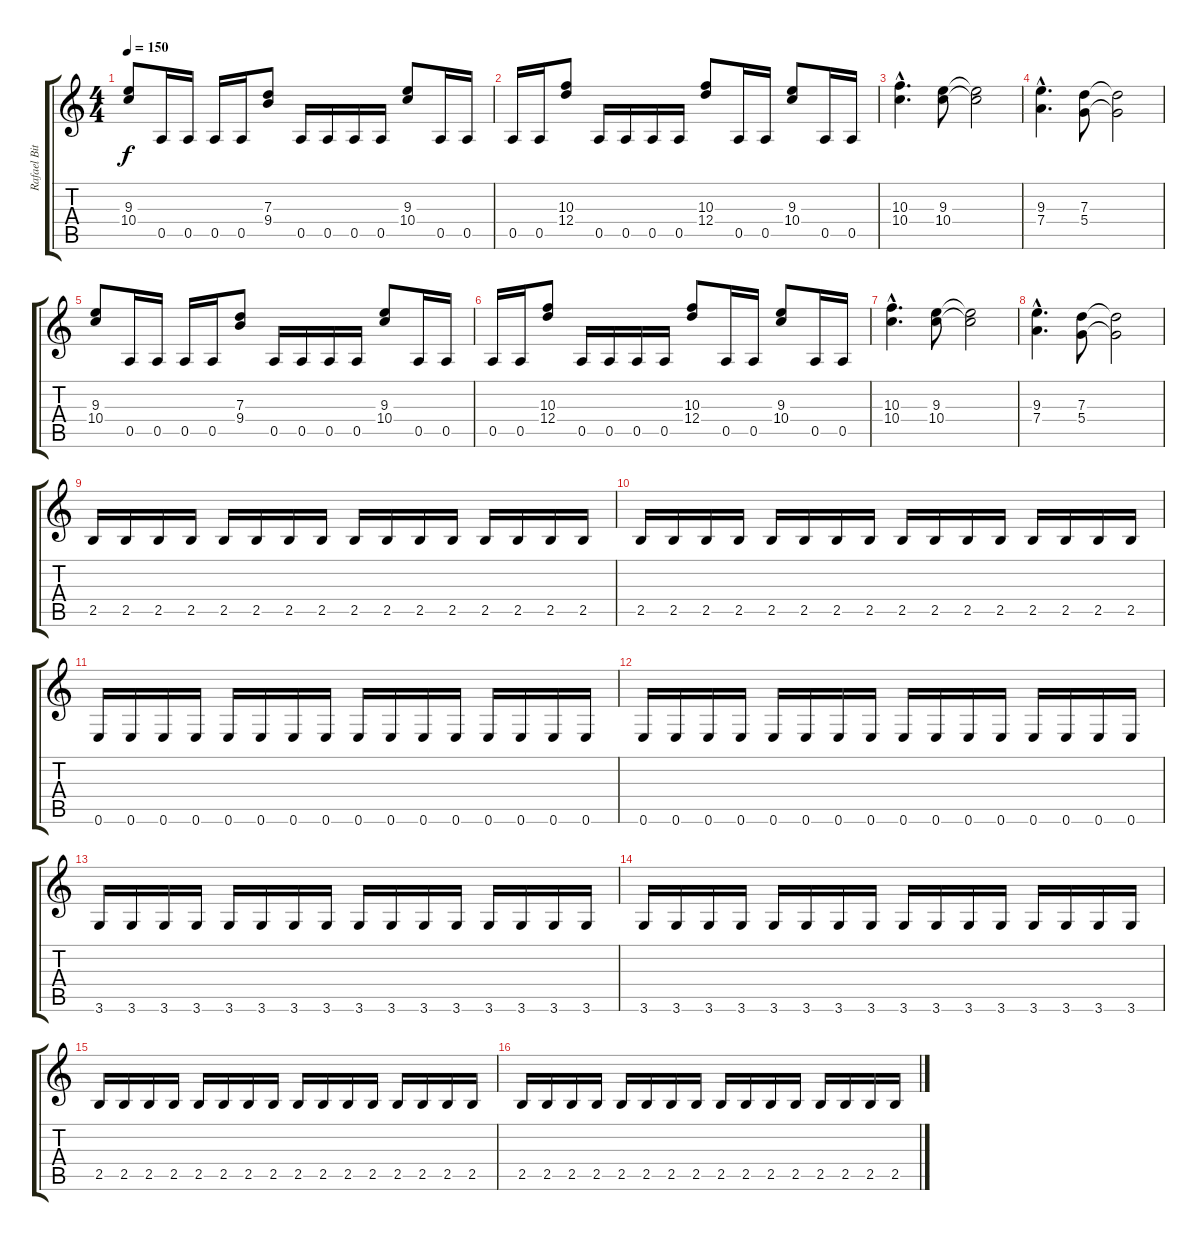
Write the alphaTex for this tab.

\track ("Rafael Bittencourt" "Rafael Bit") {instrument distortionguitar}
\staff {score tabs}
\tuning (E4 B3 G3 D3 A2 E2) {hide}
\ts (4 4)
\tempo 150
\clef g2
\ks c
(9.3 10.4).8{dy f} 0.5.16 0.5.16 0.5.16 0.5.16 (7.3 9.4).8 0.5.16 0.5.16 0.5.16 0.5.16 (9.3 10.4).8 0.5.16 0.5.16 |
0.5.16 0.5.16 (10.3 12.4).8 0.5.16 0.5.16 0.5.16 0.5.16 (10.3 12.4).8 0.5.16 0.5.16 (9.3 10.4).8 0.5.16 0.5.16 |
(10.3{hac} 10.4{hac}).4{d} (9.3 10.4).8 (9.3{t} 10.4{t}).2 |
(9.3{hac} 7.4{hac}).4{d} (7.3 5.4).8 (7.3{t} 5.4{t}).2 |
(9.3 10.4).8 0.5.16 0.5.16 0.5.16 0.5.16 (7.3 9.4).8 0.5.16 0.5.16 0.5.16 0.5.16 (9.3 10.4).8 0.5.16 0.5.16 |
0.5.16 0.5.16 (10.3 12.4).8 0.5.16 0.5.16 0.5.16 0.5.16 (10.3 12.4).8 0.5.16 0.5.16 (9.3 10.4).8 0.5.16 0.5.16 |
(10.3{hac} 10.4{hac}).4{d} (9.3 10.4).8 (9.3{t} 10.4{t}).2 |
(9.3{hac} 7.4{hac}).4{d} (7.3 5.4).8 (7.3{t} 5.4{t}).2 |
2.5.16 2.5.16 2.5.16 2.5.16 2.5.16 2.5.16 2.5.16 2.5.16 2.5.16 2.5.16 2.5.16 2.5.16 2.5.16 2.5.16 2.5.16 2.5.16 |
2.5.16 2.5.16 2.5.16 2.5.16 2.5.16 2.5.16 2.5.16 2.5.16 2.5.16 2.5.16 2.5.16 2.5.16 2.5.16 2.5.16 2.5.16 2.5.16 |
0.6.16 0.6.16 0.6.16 0.6.16 0.6.16 0.6.16 0.6.16 0.6.16 0.6.16 0.6.16 0.6.16 0.6.16 0.6.16 0.6.16 0.6.16 0.6.16 |
0.6.16 0.6.16 0.6.16 0.6.16 0.6.16 0.6.16 0.6.16 0.6.16 0.6.16 0.6.16 0.6.16 0.6.16 0.6.16 0.6.16 0.6.16 0.6.16 |
3.6.16 3.6.16 3.6.16 3.6.16 3.6.16 3.6.16 3.6.16 3.6.16 3.6.16 3.6.16 3.6.16 3.6.16 3.6.16 3.6.16 3.6.16 3.6.16 |
3.6.16 3.6.16 3.6.16 3.6.16 3.6.16 3.6.16 3.6.16 3.6.16 3.6.16 3.6.16 3.6.16 3.6.16 3.6.16 3.6.16 3.6.16 3.6.16 |
2.5.16 2.5.16 2.5.16 2.5.16 2.5.16 2.5.16 2.5.16 2.5.16 2.5.16 2.5.16 2.5.16 2.5.16 2.5.16 2.5.16 2.5.16 2.5.16 |
2.5.16 2.5.16 2.5.16 2.5.16 2.5.16 2.5.16 2.5.16 2.5.16 2.5.16 2.5.16 2.5.16 2.5.16 2.5.16 2.5.16 2.5.16 2.5.16
